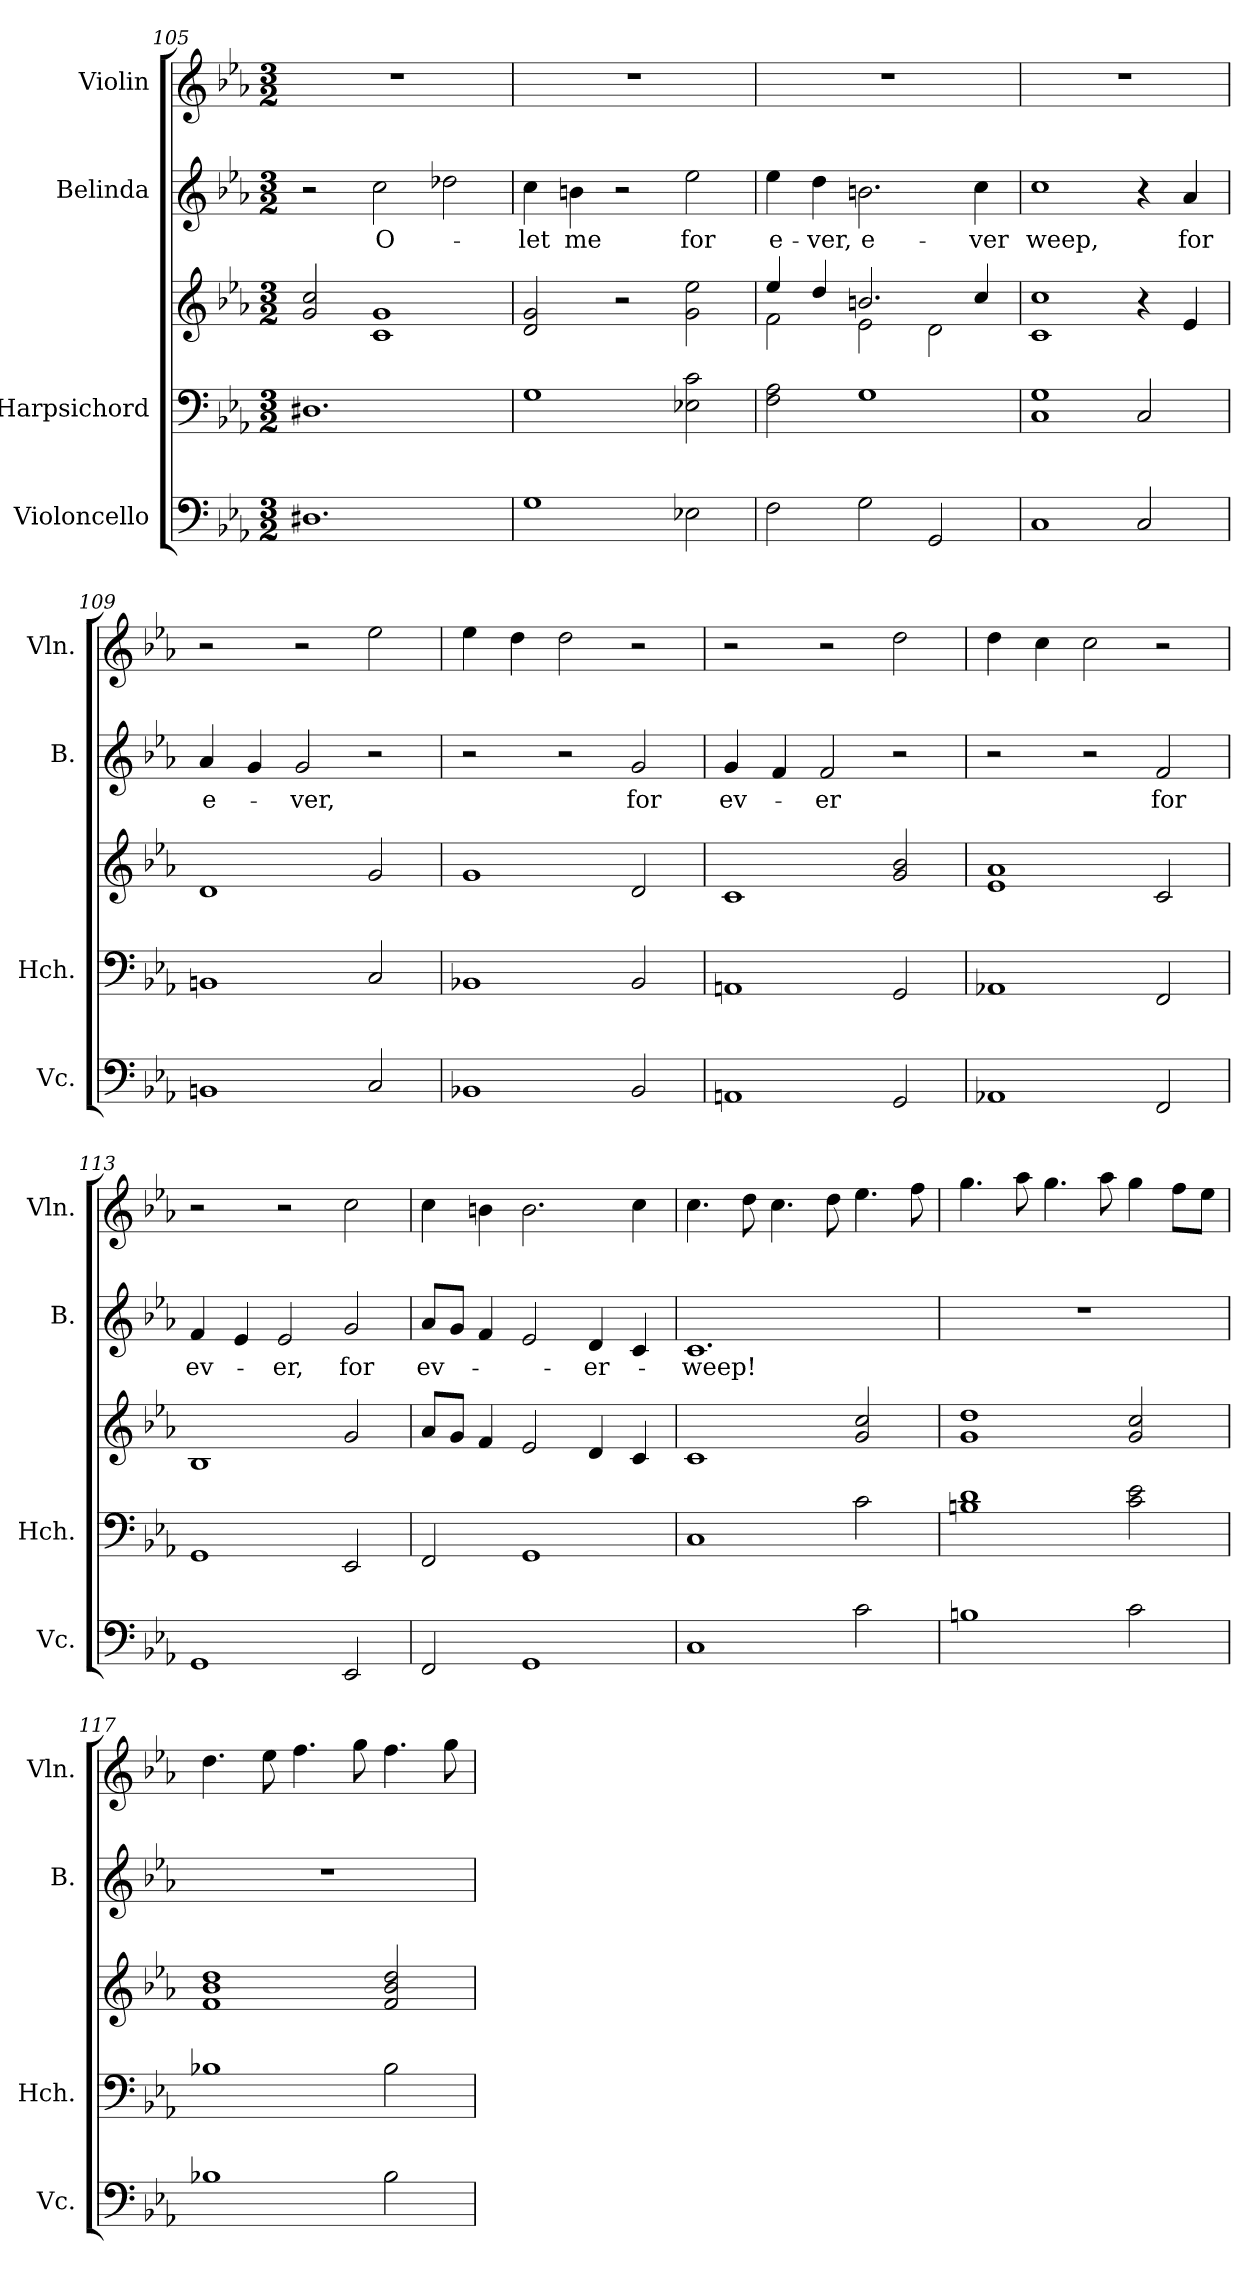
**kern	**kern	**kern	**kern	**text	**kern
*part4	*part3	*part3	*part2	*part2	*part1
*staff5	*staff4	*staff3	*staff2	*staff2	*staff1
*I"Violoncello	*I"Harpsichord	*	*I"Belinda	*	*I"Violin
*I'Vc.	*I'Hch.	*	*I'B.	*	*I'Vln.
!!LO:PB:g=z
*clefF4	*clefF4	*clefG2	*clefG2	*	*clefG2
*k[b-e-a-]	*k[b-e-a-]	*k[b-e-a-]	*k[b-e-a-]	*	*k[b-e-a-]
*M3/2	*M3/2	*M3/2	*M3/2	*	*M3/2
=105	=105	=105	=105	=105	=105
1.D#X	1.D#X	2g/ 2cc/	2r	.	1.r
!	!	!	!	!LO:LY:b	!
.	.	1c 1g	2cc\	-O-	.
.	.	.	2dd-X\	.	.
=106	=106	=106	=106	=106	=106
!	!	!	!	!LO:LY:b	!
1G	1G	2d/ 2g/	4cc\	-let	1.r
!	!	!	!	!LO:LY:b	!
.	.	.	4bn\	me	.
.	.	2r	2r	.	.
!	!	!	!	!LO:LY:b	!
2E-X\	2E-X\ 2c\	2g\ 2ee-\	2ee-\	for	.
=107	=107	=107	=107	=107	=107
*	*	*^	*	*	*
!	!	!	!	!	!LO:LY:b	!
2F\	2F\ 2A-\	4ee-/	2f\	4ee-\	e-	1.r
!	!	!	!	!	!LO:LY:b	!
.	.	4dd/	.	4dd\	-ver,	.
!	!	!	!	!	!LO:LY:b	!
2G\	1G	2.bn/	2e-\	2.bn\	e-	.
2GG/	.	.	2d\	.	.	.
!	!	!	!	!	!LO:LY:b	!
.	.	4cc/	.	4cc\	-ver	.
*	*	*v	*v	*	*	*
=108	=108	=108	=108	=108	=108
!	!	!	!	!LO:LY:b	!
1C	1C 1G	1c 1cc	1cc	weep,	1.r
2C/	2C/	4r	4r	.	.
!	!	!	!	!LO:LY:b	!
.	.	4e-/	4a-/	for	.
=109	=109	=109	=109	=109	=109
!	!	!	!	!LO:LY:b	!
1BBn	1BBn	1d	4a-/	e-	2r
.	.	.	4g/	.	.
!	!	!	!	!LO:LY:b	!
.	.	.	2g/	-ver,	2r
2C/	2C/	2g/	2r	.	2ee-\
=110	=110	=110	=110	=110	=110
1BB-X	1BB-X	1g	2r	.	4ee-\
.	.	.	.	.	4dd\
.	.	.	2r	.	2dd\
!	!	!	!	!LO:LY:b	!
2BB-/	2BB-/	2d/	2g/	for	2r
!!LO:LB:g=z
=111	=111	=111	=111	=111	=111
!	!	!	!	!LO:LY:b	!
1AAn	1AAn	1c	4g/	ev-	2r
.	.	.	4f/	.	.
!	!	!	!	!LO:LY:b	!
.	.	.	2f/	-er	2r
2GG/	2GG/	2g/ 2b-/	2r	.	2dd\
=112	=112	=112	=112	=112	=112
1AA-X	1AA-X	1e- 1a-	2r	.	4dd\
.	.	.	.	.	4cc\
.	.	.	2r	.	2cc\
!	!	!	!	!LO:LY:b	!
2FF/	2FF/	2c/	2f/	for	2r
=113	=113	=113	=113	=113	=113
!	!	!	!	!LO:LY:b	!
1GG	1GG	1B-	4f/	ev-	2r
.	.	.	4e-/	.	.
!	!	!	!	!LO:LY:b	!
.	.	.	2e-/	-er,	2r
!	!	!	!	!LO:LY:b	!
2EE-/	2EE-/	2g/	2g/	for	2cc\
=114	=114	=114	=114	=114	=114
!	!	!	!	!LO:LY:b	!
2FF/	2FF/	8a-/L	8a-/L	ev-	4cc\
.	.	8g/J	8g/J	.	.
.	.	4f/	4f/	.	4bn\
1GG	1GG	2e-/	2e-/	.	2.b\
!	!	!	!	!LO:LY:b	!
.	.	4d/	4d/	-er-	.
.	.	4c/	4c/	.	4cc\
=115	=115	=115	=115	=115	=115
!	!	!	!	!LO:LY:b	!
1C	1C	1c	1.c	-weep!	4.cc\
.	.	.	.	.	8dd\
.	.	.	.	.	4.cc\
.	.	.	.	.	8dd\
2c\	2c\	2g/ 2cc/	.	.	4.ee-\
.	.	.	.	.	8ff\
=116	=116	=116	=116	=116	=116
1Bn	1Bn 1d	1g 1dd	1.r	.	4.gg\
.	.	.	.	.	8aa-\
.	.	.	.	.	4.gg\
.	.	.	.	.	8aa-\
2c\	2c\ 2e-\	2g/ 2cc/	.	.	4gg\
.	.	.	.	.	8ff\L
.	.	.	.	.	8ee-\J
!!LO:PB:g=z
=117	=117	=117	=117	=117	=117
1B-X	1B-X	1f 1b- 1dd	1.r	.	4.dd\
.	.	.	.	.	8ee-\
.	.	.	.	.	4.ff\
.	.	.	.	.	8gg\
2B-\	2B-\	2f/ 2b-/ 2dd/	.	.	4.ff\
.	.	.	.	.	8gg\
=	=	=	=	=	=
*-	*-	*-	*-	*-	*-
